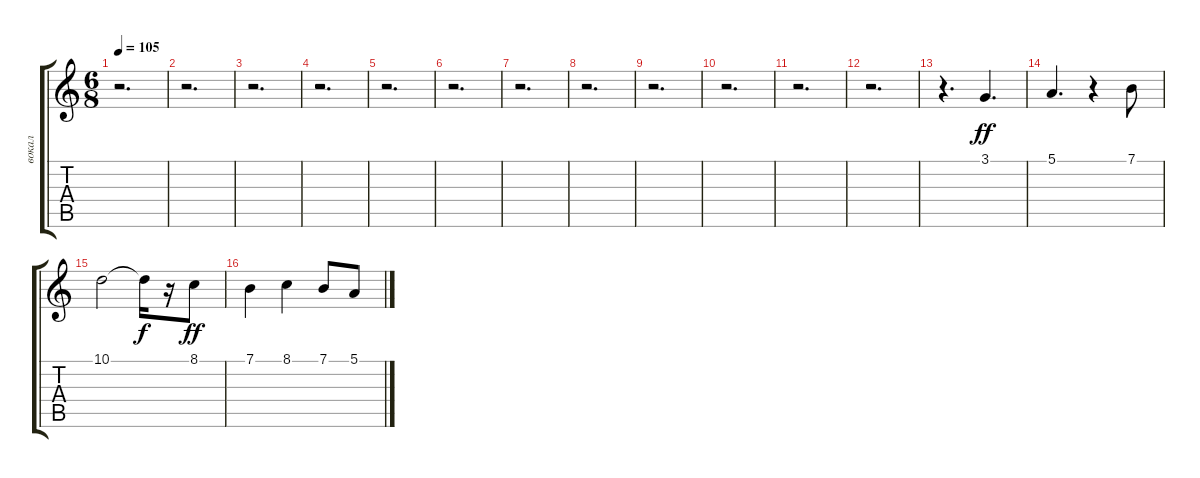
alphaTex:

\track ("вокал" "вокал") {instrument panflute}
\staff {score tabs}
\tuning (E4 B3 G3 D3 A2 E2) {hide}
\ts (6 8)
\tempo 105
\clef g2
\ks c
r.2{d dy f} |
r.2{d} |
r.2{d} |
r.2{d} |
r.2{d} |
r.2{d} |
r.2{d} |
r.2{d} |
r.2{d} |
r.2{d} |
r.2{d} |
r.2{d} |
r.4{d} 3.1.4{d dy ff} |
5.1.4{d} r.4 7.1.8 |
10.1.2 10.1{t}.16{dy f} r.16 8.1.8{dy ff} |
7.1.4 8.1.4 7.1.8 5.1.8
